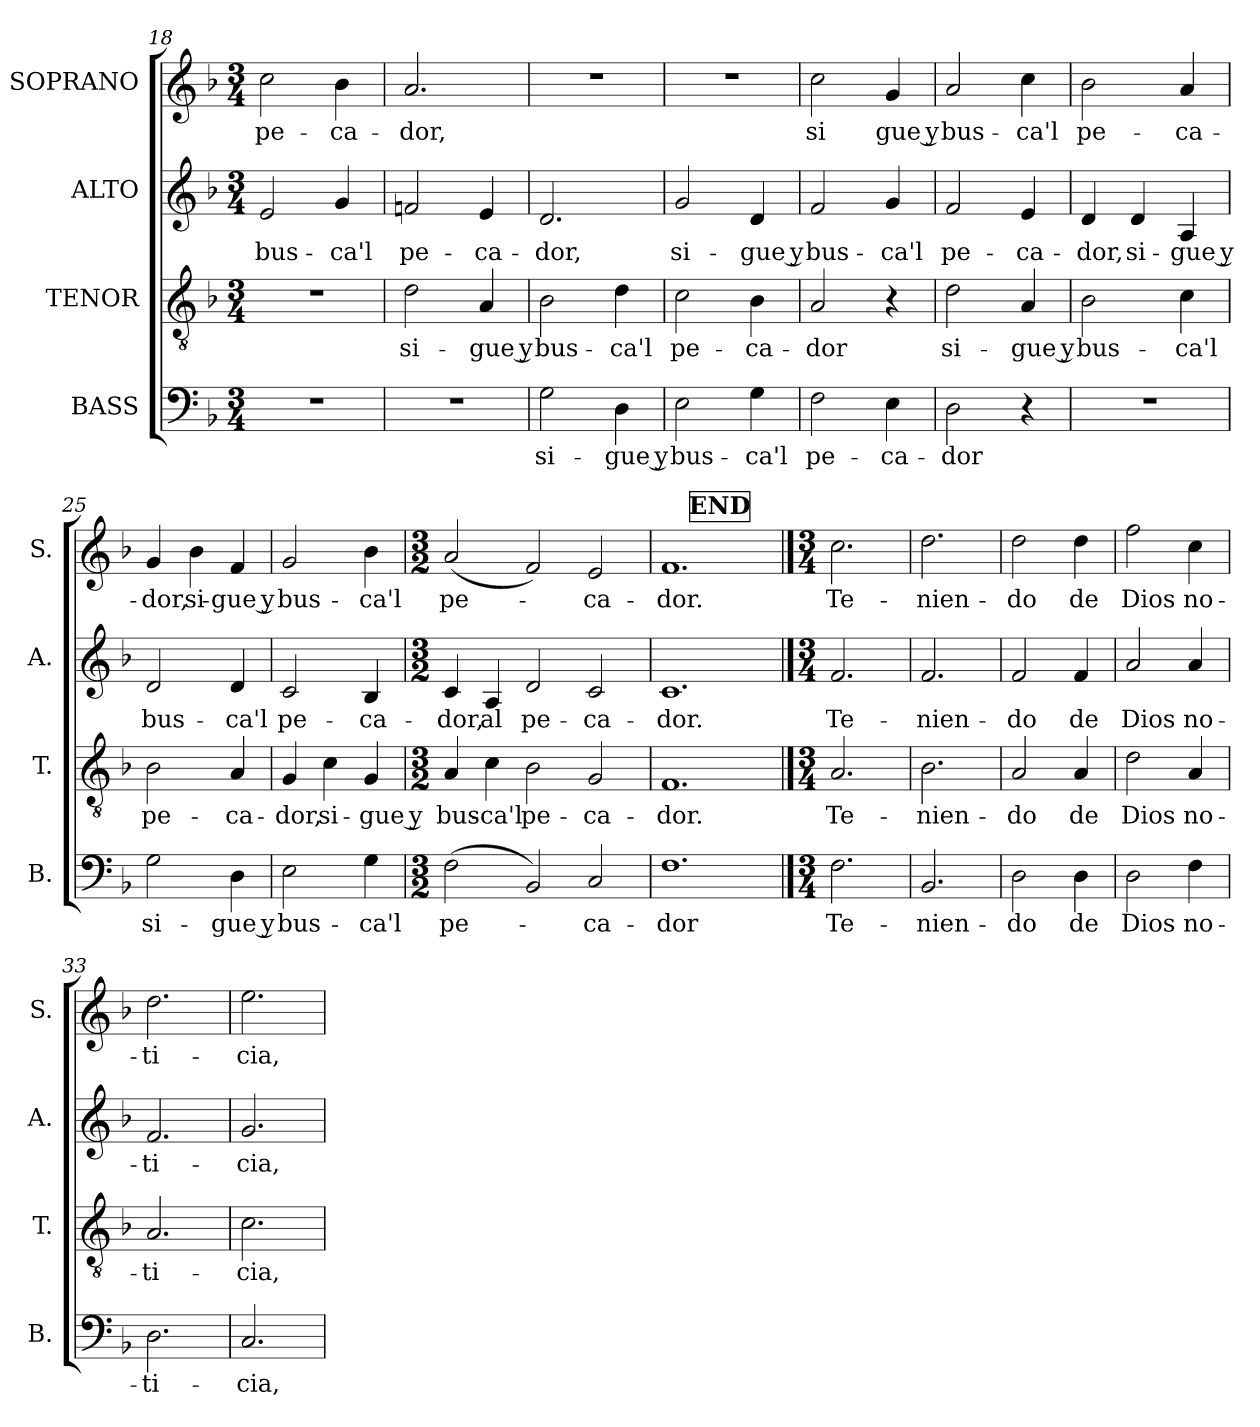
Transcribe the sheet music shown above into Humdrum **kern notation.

**kern	**text	**kern	**text	**kern	**text	**kern	**text
*part4	*part4	*part3	*part3	*part2	*part2	*part1	*part1
*staff4	*staff4	*staff3	*staff3	*staff2	*staff2	*staff1	*staff1
*I"BASS	*	*I"TENOR	*	*I"ALTO	*	*I"SOPRANO	*
*I'B.	*	*I'T.	*	*I'A.	*	*I'S.	*
*clefF4	*	*clefGv2	*	*clefG2	*	*clefG2	*
*	*	*ITrd7c12	*	*	*	*	*
*k[b-]	*	*k[b-]	*	*k[b-]	*	*k[b-]	*
*F:	*	*F:	*	*F:	*	*F:	*
*M3/4	*	*M3/4	*	*M3/4	*	*M3/4	*
=18	=18	=18	=18	=18	=18	=18	=18
!LO:N:vis=1	!	!LO:N:vis=1	!	!	!LO:LY:b	!	!LO:LY:b
2.r	.	2.r	.	2e/	bus-	2cc\	pe-
!	!	!	!	!	!LO:LY:b	!	!LO:LY:b
.	.	.	.	4g/	-ca'l	4b-\	-ca-
=19	=19	=19	=19	=19	=19	=19	=19
!LO:N:vis=1	!	!	!LO:LY:b	!	!LO:LY:b	!	!LO:LY:b
2.r	.	2D\	si-	2fn/	pe-	2.a/	-dor,
!	!	!	!LO:LY:b	!	!LO:LY:b	!	!
.	.	4AA/	-gue y	4e/	-ca-	.	.
!!LO:LB:g=z
=20	=20	=20	=20	=20	=20	=20	=20
!	!LO:LY:b	!	!LO:LY:b	!	!LO:LY:b	!LO:N:vis=1	!
2G\	si-	2BB-\	bus-	2.d/	-dor,	2.r	.
!	!LO:LY:b	!	!LO:LY:b	!	!	!	!
4D\	-gue y	4D\	-ca'l	.	.	.	.
=21	=21	=21	=21	=21	=21	=21	=21
!	!LO:LY:b	!	!LO:LY:b	!	!LO:LY:b	!LO:N:vis=1	!
2E\	bus-	2C\	pe-	2g/	si-	2.r	.
!	!LO:LY:b	!	!LO:LY:b	!	!LO:LY:b	!	!
4G\	-ca'l	4BB-\	-ca-	4d/	-gue y	.	.
=22	=22	=22	=22	=22	=22	=22	=22
!	!LO:LY:b	!	!LO:LY:b	!	!LO:LY:b	!	!LO:LY:b
2F\	pe-	2AA/	-dor	2f/	bus-	2cc\	si
!	!LO:LY:b	!	!	!	!LO:LY:b	!	!LO:LY:b
4E\	-ca-	4r	.	4g/	-ca'l	4g/	gue y
=23	=23	=23	=23	=23	=23	=23	=23
!	!LO:LY:b	!	!LO:LY:b	!	!LO:LY:b	!	!LO:LY:b
2D\	-dor	2D\	si-	2f/	pe-	2a/	bus-
!	!	!	!LO:LY:b	!	!LO:LY:b	!	!LO:LY:b
4r	.	4AA/	-gue y	4e/	-ca-	4cc\	-ca'l
=24	=24	=24	=24	=24	=24	=24	=24
!LO:N:vis=1	!	!	!LO:LY:b	!	!LO:LY:b	!	!LO:LY:b
2.r	.	2BB-\	bus-	4d/	-dor,	2b-\	pe-
!	!	!	!	!	!LO:LY:b	!	!
.	.	.	.	4d/	si-	.	.
!	!	!	!LO:LY:b	!	!LO:LY:b	!	!LO:LY:b
.	.	4C\	-ca'l	4A/	-gue y	4a/	-ca-
!!LO:LB:g=z
=25	=25	=25	=25	=25	=25	=25	=25
!	!LO:LY:b	!	!LO:LY:b	!	!LO:LY:b	!	!LO:LY:b
2G\	si-	2BB-\	pe-	2d/	bus-	4g/	-dor,
!	!	!	!	!	!	!	!LO:LY:b
.	.	.	.	.	.	4b-\	si-
!	!LO:LY:b	!	!LO:LY:b	!	!LO:LY:b	!	!LO:LY:b
4D\	-gue y	4AA/	-ca-	4d/	-ca'l	4f/	-gue y
=26	=26	=26	=26	=26	=26	=26	=26
!	!LO:LY:b	!	!LO:LY:b	!	!LO:LY:b	!	!LO:LY:b
2E\	bus-	4GG/	-dor,	2c/	pe-	2g/	bus-
!	!	!	!LO:LY:b	!	!	!	!
.	.	4C\	si-	.	.	.	.
!	!LO:LY:b	!	!LO:LY:b	!	!LO:LY:b	!	!LO:LY:b
4G\	-ca'l	4GG/	-gue y	4B-/	-ca-	4b-\	-ca'l
=27	=27	=27	=27	=27	=27	=27	=27
*M3/2	*	*M3/2	*	*M3/2	*	*M3/2	*
!	!LO:LY:b	!	!LO:LY:b	!	!LO:LY:b	!	!LO:LY:b
(<2F\	pe-	4AA/	bus-	4c/	-dor,	(2a/	pe-
!	!	!	!LO:LY:b	!	!LO:LY:b	!	!
.	.	4C\	-ca'l	4A/	al	.	.
!	!	!	!LO:LY:b	!	!LO:LY:b	!	!
2BB-/)	.	2BB-\	pe-	2d/	pe-	2f/)	.
!	!LO:LY:b	!	!LO:LY:b	!	!LO:LY:b	!	!LO:LY:b
2C/	-ca-	2GG/	-ca-	2c/	-ca-	2e/	-ca-
!!LO:REH:place=s1:a:fs=10.1:t=END:qo=2.875
=28	=28	=28	=28	=28	=28	=28	=28
!	!LO:LY:b	!	!LO:LY:b	!	!LO:LY:b	!	!LO:LY:b
1.F	-dor	1.FF	-dor.	1.c	-dor.	1.f	-dor.
!!LO:PB:g=z
==29	==29	==29	==29	==29	==29	==29	==29
*M3/4	*	*M3/4	*	*M3/4	*	*M3/4	*
!	!LO:LY:b	!	!LO:LY:b	!	!LO:LY:b	!	!LO:LY:b
2.F\	Te-	2.AA/	Te-	2.f/	Te-	2.cc\	Te-
=30	=30	=30	=30	=30	=30	=30	=30
!	!LO:LY:b	!	!LO:LY:b	!	!LO:LY:b	!	!LO:LY:b
2.BB-/	-nien-	2.BB-\	-nien-	2.f/	-nien-	2.dd\	-nien-
=31	=31	=31	=31	=31	=31	=31	=31
!	!LO:LY:b	!	!LO:LY:b	!	!LO:LY:b	!	!LO:LY:b
2D\	-do	2AA/	-do	2f/	-do	2dd\	-do
!	!LO:LY:b	!	!LO:LY:b	!	!LO:LY:b	!	!LO:LY:b
4D\	de	4AA/	de	4f/	de	4dd\	de
=32	=32	=32	=32	=32	=32	=32	=32
!	!LO:LY:b	!	!LO:LY:b	!	!LO:LY:b	!	!LO:LY:b
2D\	Dios	2D\	Dios	2a/	Dios	2ff\	Dios
!	!LO:LY:b	!	!LO:LY:b	!	!LO:LY:b	!	!LO:LY:b
4F\	no-	4AA/	no-	4a/	no-	4cc\	no-
=33	=33	=33	=33	=33	=33	=33	=33
!	!LO:LY:b	!	!LO:LY:b	!	!LO:LY:b	!	!LO:LY:b
2.D\	-ti-	2.AA/	-ti-	2.f/	-ti-	2.dd\	-ti-
=34	=34	=34	=34	=34	=34	=34	=34
!	!LO:LY:b	!	!LO:LY:b	!	!LO:LY:b	!	!LO:LY:b
2.C/	-cia,	2.C\	-cia,	2.g/	-cia,	2.ee\	-cia,
=	=	=	=	=	=	=	=
*-	*-	*-	*-	*-	*-	*-	*-
